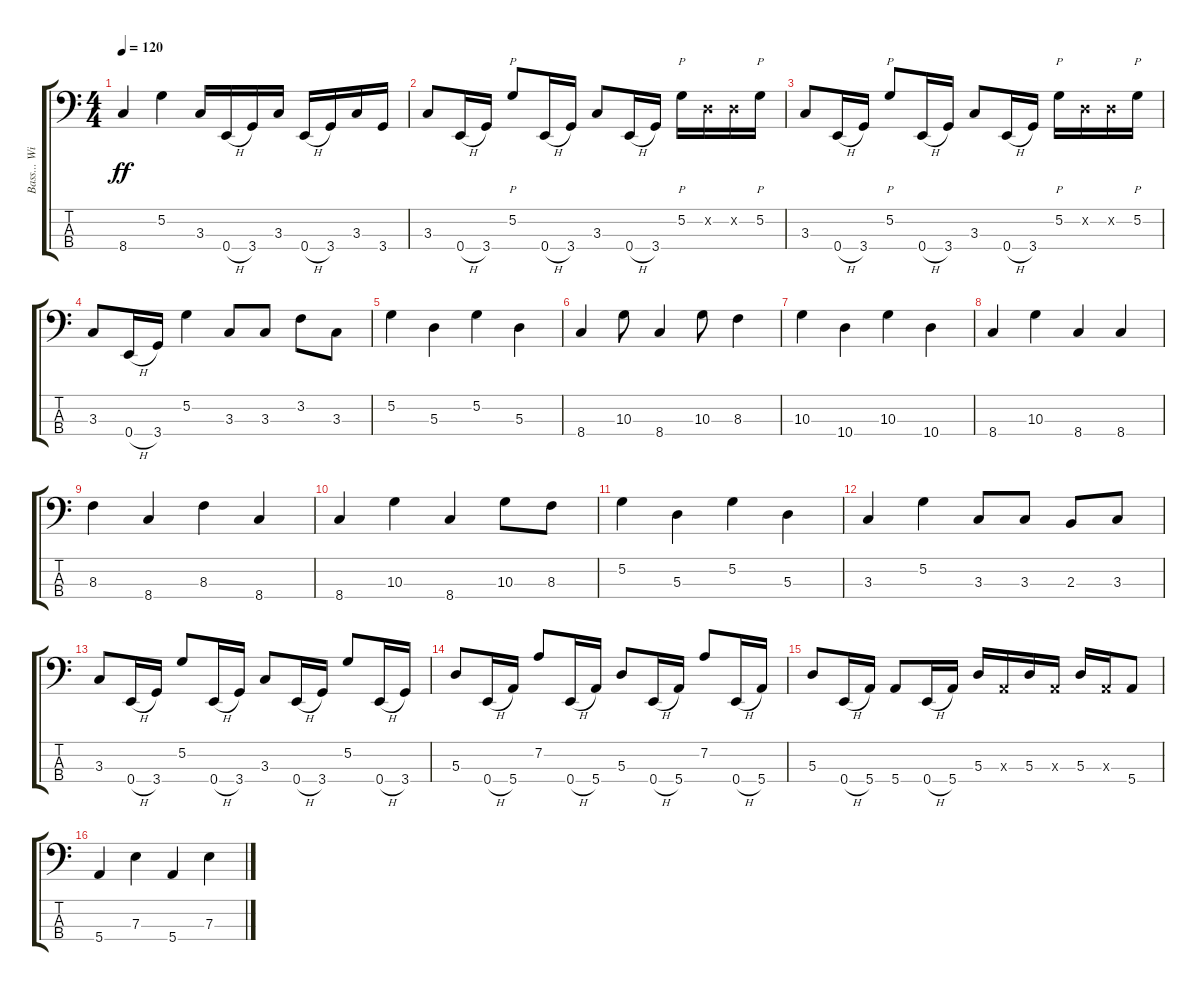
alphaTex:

\track ("Bass... Wicked Style" "Bass... Wi") {instrument electricbassfinger}
\staff {score tabs}
\tuning (G2 D2 A1 E1) {hide}
\ts (4 4)
\tempo 120
\clef f4
\ks c
8.4.4{dy ff} 5.2.4 3.3.16{instrument slapbass1} 0.4{h}.16 3.4.16 3.3.16 0.4{h}.16 3.4.16 3.3.16 3.4.16 |
3.3.8 0.4{h}.16 3.4.16 5.2.8{p} 0.4{h}.16 3.4.16 3.3.8 0.4{h}.16 3.4.16 5.2.16{p} 0.2{x}.16 0.2{x}.16 5.2.16{p} |
3.3.8 0.4{h}.16 3.4.16 5.2.8{p} 0.4{h}.16 3.4.16 3.3.8 0.4{h}.16 3.4.16 5.2.16{p} 0.2{x}.16 0.2{x}.16 5.2.16{p} |
3.3.8 0.4{h}.16 3.4.16 5.2.4{instrument electricbassfinger} 3.3.8 3.3.8 3.2.8 3.3.8 |
5.2.4 5.3.4 5.2.4 5.3.4 |
8.4.4 10.3.8 8.4.4 10.3.8 8.3.4 |
10.3.4 10.4.4 10.3.4 10.4.4 |
8.4.4 10.3.4 8.4.4 8.4.4 |
8.3.4 8.4.4 8.3.4 8.4.4 |
8.4.4 10.3.4 8.4.4 10.3.8 8.3.8 |
5.2.4 5.3.4 5.2.4 5.3.4 |
3.3.4 5.2.4 3.3.8 3.3.8 2.3.8 3.3.8 |
3.3.8{instrument slapbass1} 0.4{h}.16 3.4.16 5.2.8 0.4{h}.16 3.4.16 3.3.8 0.4{h}.16 3.4.16 5.2.8 0.4{h}.16 3.4.16 |
5.3.8 0.4{h}.16 5.4.16 7.2.8 0.4{h}.16 5.4.16 5.3.8 0.4{h}.16 5.4.16 7.2.8 0.4{h}.16 5.4.16 |
5.3.8 0.4{h}.16 5.4.16 5.4.8 0.4{h}.16 5.4.16 5.3.16 0.3{x}.16 5.3.16 0.3{x}.16 5.3.16 0.3{x}.16 5.4.8 |
5.4.4{instrument electricbassfinger} 7.3.4 5.4.4 7.3.4
